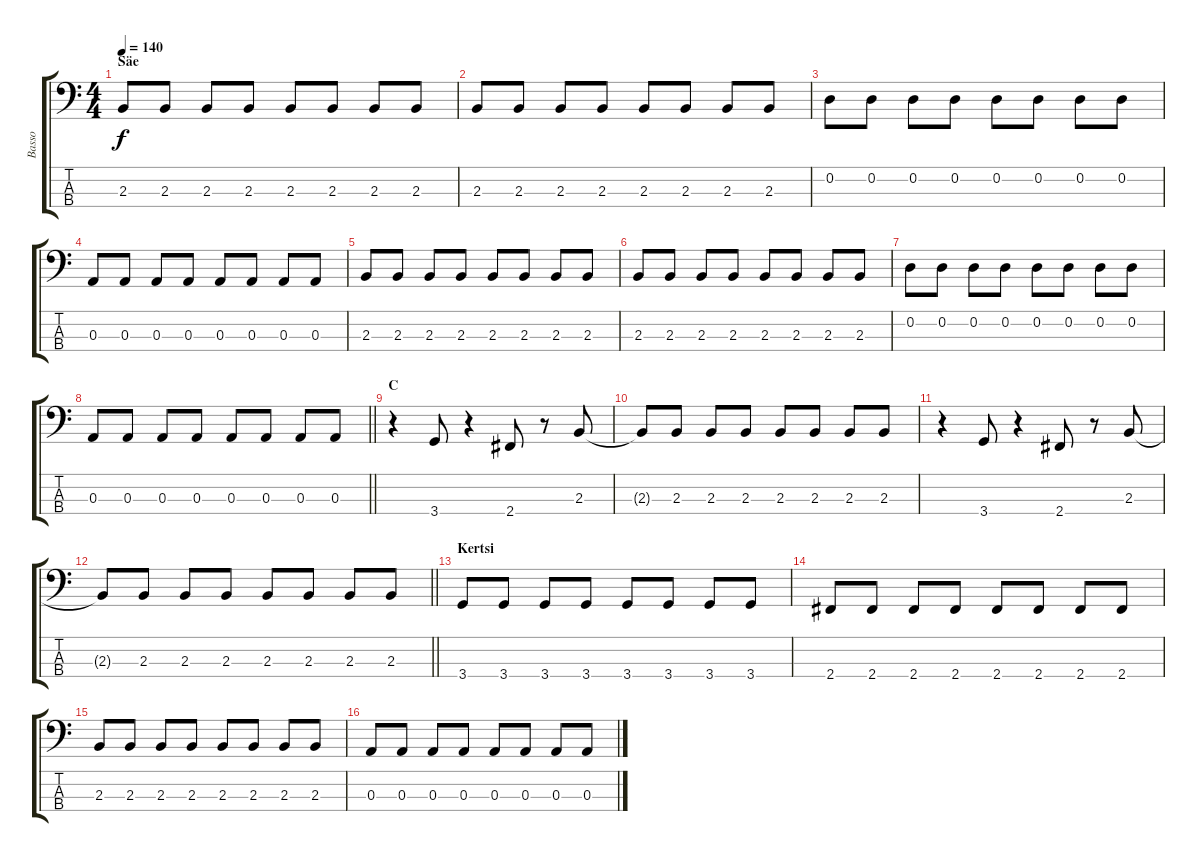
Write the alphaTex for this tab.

\track ("Basso" "Basso") {instrument electricbasspick}
\staff {score tabs}
\tuning (G2 D2 A1 E1) {hide}
\ts (4 4)
\section ("" "Säe")
\tempo 140
\clef f4
\ks c
2.3.8{dy f} 2.3.8 2.3.8 2.3.8 2.3.8 2.3.8 2.3.8 2.3.8 |
2.3.8 2.3.8 2.3.8 2.3.8 2.3.8 2.3.8 2.3.8 2.3.8 |
0.2.8 0.2.8 0.2.8 0.2.8 0.2.8 0.2.8 0.2.8 0.2.8 |
0.3.8 0.3.8 0.3.8 0.3.8 0.3.8 0.3.8 0.3.8 0.3.8 |
2.3.8 2.3.8 2.3.8 2.3.8 2.3.8 2.3.8 2.3.8 2.3.8 |
2.3.8 2.3.8 2.3.8 2.3.8 2.3.8 2.3.8 2.3.8 2.3.8 |
0.2.8 0.2.8 0.2.8 0.2.8 0.2.8 0.2.8 0.2.8 0.2.8 |
\barLineRight lightlight
0.3.8 0.3.8 0.3.8 0.3.8 0.3.8 0.3.8 0.3.8 0.3.8 |
\section ("" "C")
r.4 3.4.8 r.4 2.4.8 r.8 2.3.8 |
2.3{t}.8 2.3.8 2.3.8 2.3.8 2.3.8 2.3.8 2.3.8 2.3.8 |
r.4 3.4.8 r.4 2.4.8 r.8 2.3.8 |
\barLineRight lightlight
2.3{t}.8 2.3.8 2.3.8 2.3.8 2.3.8 2.3.8 2.3.8 2.3.8 |
\section ("" "Kertsi")
3.4.8 3.4.8 3.4.8 3.4.8 3.4.8 3.4.8 3.4.8 3.4.8 |
2.4.8 2.4.8 2.4.8 2.4.8 2.4.8 2.4.8 2.4.8 2.4.8 |
2.3.8 2.3.8 2.3.8 2.3.8 2.3.8 2.3.8 2.3.8 2.3.8 |
0.3.8 0.3.8 0.3.8 0.3.8 0.3.8 0.3.8 0.3.8 0.3.8
